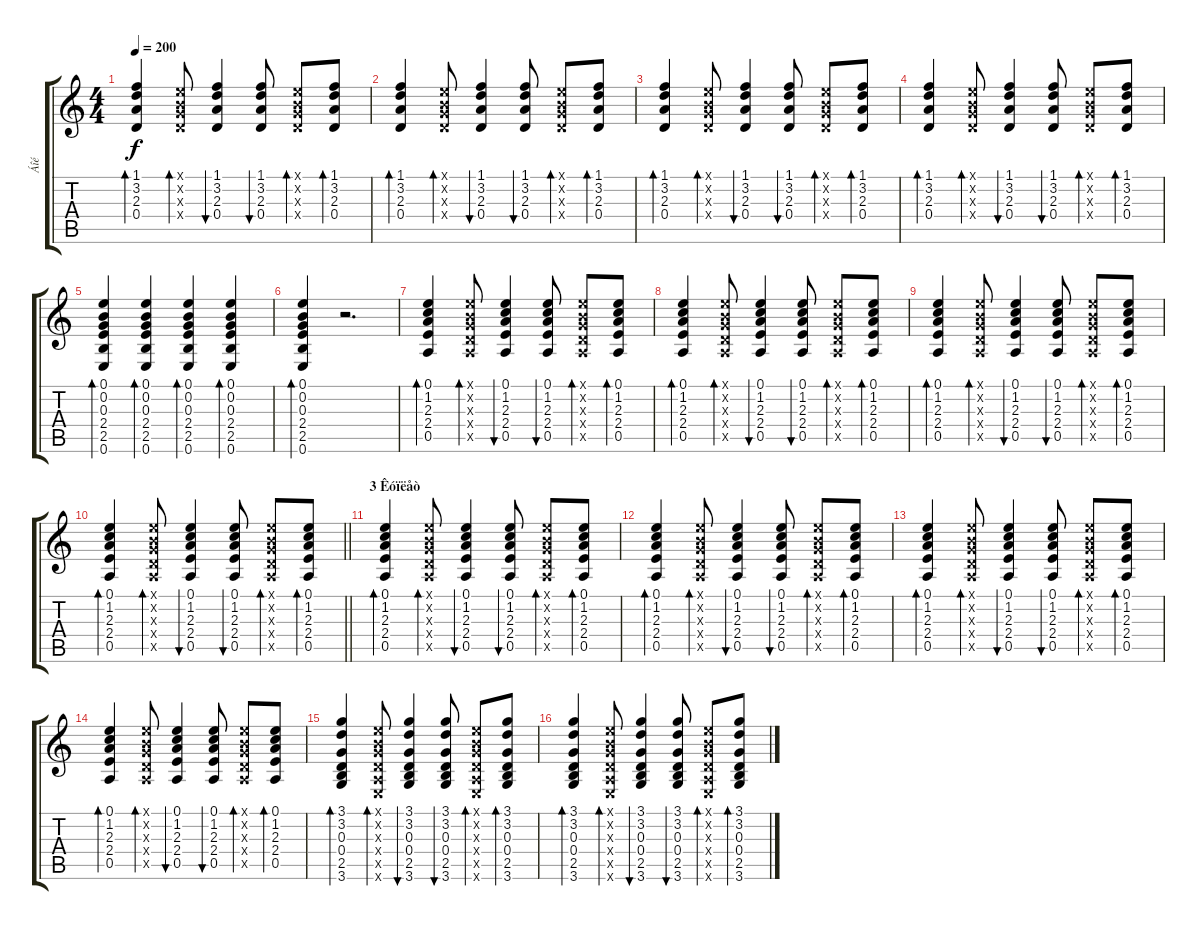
\track ("Áîé" "Áîé") {instrument acousticguitarsteel}
\staff {score tabs}
\tuning (E4 B3 G3 D3 A2 E2) {hide}
\ts (4 4)
\tempo 200
\clef g2
\ks c
(1.1 3.2 2.3 0.4).4{bd 60 dy f} (0.1{x} 0.2{x} 0.3{x} 0.4{x}).8{bd 60} (1.1 3.2 2.3 0.4).4{bu 60} (1.1 3.2 2.3 0.4).8{bu 60} (0.1{x} 0.2{x} 0.3{x} 0.4{x}).8{bd 60} (1.1 3.2 2.3 0.4).8{bd 60} |
(1.1 3.2 2.3 0.4).4{bd 60} (0.1{x} 0.2{x} 0.3{x} 0.4{x}).8{bd 60} (1.1 3.2 2.3 0.4).4{bu 60} (1.1 3.2 2.3 0.4).8{bu 60} (0.1{x} 0.2{x} 0.3{x} 0.4{x}).8{bd 60} (1.1 3.2 2.3 0.4).8{bd 60} |
(1.1 3.2 2.3 0.4).4{bd 60} (0.1{x} 0.2{x} 0.3{x} 0.4{x}).8{bd 60} (1.1 3.2 2.3 0.4).4{bu 60} (1.1 3.2 2.3 0.4).8{bu 60} (0.1{x} 0.2{x} 0.3{x} 0.4{x}).8{bd 60} (1.1 3.2 2.3 0.4).8{bd 60} |
(1.1 3.2 2.3 0.4).4{bd 60} (0.1{x} 0.2{x} 0.3{x} 0.4{x}).8{bd 60} (1.1 3.2 2.3 0.4).4{bu 60} (1.1 3.2 2.3 0.4).8{bu 60} (0.1{x} 0.2{x} 0.3{x} 0.4{x}).8{bd 60} (1.1 3.2 2.3 0.4).8{bd 60} |
(0.1 0.2 0.3 2.4 2.5 0.6).4{bd 60} (0.1 0.2 0.3 2.4 2.5 0.6).4{bd 60} (0.1 0.2 0.3 2.4 2.5 0.6).4{bd 60} (0.1 0.2 0.3 2.4 2.5 0.6).4{bd 60} |
(0.1 0.2 0.3 2.4 2.5 0.6).4{bd 60} r.2{d} |
(0.1 1.2 2.3 2.4 0.5).4{bd 60} (0.1{x} 0.2{x} 0.3{x} 0.4{x} 0.5{x}).8{bd 60} (0.1 1.2 2.3 2.4 0.5).4{bu 60} (0.1 1.2 2.3 2.4 0.5).8{bu 60} (0.1{x} 0.2{x} 0.3{x} 0.4{x} 0.5{x}).8{bd 60} (0.1 1.2 2.3 2.4 0.5).8{bd 60} |
(0.1 1.2 2.3 2.4 0.5).4{bd 60} (0.1{x} 0.2{x} 0.3{x} 0.4{x} 0.5{x}).8{bd 60} (0.1 1.2 2.3 2.4 0.5).4{bu 60} (0.1 1.2 2.3 2.4 0.5).8{bu 60} (0.1{x} 0.2{x} 0.3{x} 0.4{x} 0.5{x}).8{bd 60} (0.1 1.2 2.3 2.4 0.5).8{bd 60} |
(0.1 1.2 2.3 2.4 0.5).4{bd 60} (0.1{x} 0.2{x} 0.3{x} 0.4{x} 0.5{x}).8{bd 60} (0.1 1.2 2.3 2.4 0.5).4{bu 60} (0.1 1.2 2.3 2.4 0.5).8{bu 60} (0.1{x} 0.2{x} 0.3{x} 0.4{x} 0.5{x}).8{bd 60} (0.1 1.2 2.3 2.4 0.5).8{bd 60} |
\barLineRight lightlight
(0.1 1.2 2.3 2.4 0.5).4{bd 60} (0.1{x} 0.2{x} 0.3{x} 0.4{x} 0.5{x}).8{bd 60} (0.1 1.2 2.3 2.4 0.5).4{bu 60} (0.1 1.2 2.3 2.4 0.5).8{bu 60} (0.1{x} 0.2{x} 0.3{x} 0.4{x} 0.5{x}).8{bd 60} (0.1 1.2 2.3 2.4 0.5).8{bd 60} |
\section ("" "3 Êóïëåò")
(0.1 1.2 2.3 2.4 0.5).4{bd 60} (0.1{x} 0.2{x} 0.3{x} 0.4{x} 0.5{x}).8{bd 60} (0.1 1.2 2.3 2.4 0.5).4{bu 60} (0.1 1.2 2.3 2.4 0.5).8{bu 60} (0.1{x} 0.2{x} 0.3{x} 0.4{x} 0.5{x}).8{bd 60} (0.1 1.2 2.3 2.4 0.5).8{bd 60} |
(0.1 1.2 2.3 2.4 0.5).4{bd 60} (0.1{x} 0.2{x} 0.3{x} 0.4{x} 0.5{x}).8{bd 60} (0.1 1.2 2.3 2.4 0.5).4{bu 60} (0.1 1.2 2.3 2.4 0.5).8{bu 60} (0.1{x} 0.2{x} 0.3{x} 0.4{x} 0.5{x}).8{bd 60} (0.1 1.2 2.3 2.4 0.5).8{bd 60} |
(0.1 1.2 2.3 2.4 0.5).4{bd 60} (0.1{x} 0.2{x} 0.3{x} 0.4{x} 0.5{x}).8{bd 60} (0.1 1.2 2.3 2.4 0.5).4{bu 60} (0.1 1.2 2.3 2.4 0.5).8{bu 60} (0.1{x} 0.2{x} 0.3{x} 0.4{x} 0.5{x}).8{bd 60} (0.1 1.2 2.3 2.4 0.5).8{bd 60} |
(0.1 1.2 2.3 2.4 0.5).4{bd 60} (0.1{x} 0.2{x} 0.3{x} 0.4{x} 0.5{x}).8{bd 60} (0.1 1.2 2.3 2.4 0.5).4{bu 60} (0.1 1.2 2.3 2.4 0.5).8{bu 60} (0.1{x} 0.2{x} 0.3{x} 0.4{x} 0.5{x}).8{bd 60} (0.1 1.2 2.3 2.4 0.5).8{bd 60} |
(3.1 3.2 0.3 0.4 2.5 3.6).4{bd 60} (0.1{x} 0.2{x} 0.3{x} 0.4{x} 0.5{x} 0.6{x}).8{bd 60} (3.1 3.2 0.3 0.4 2.5 3.6).4{bu 60} (3.1 3.2 0.3 0.4 2.5 3.6).8{bu 60} (0.1{x} 0.2{x} 0.3{x} 0.4{x} 0.5{x} 0.6{x}).8{bd 60} (3.1 3.2 0.3 0.4 2.5 3.6).8{bd 60} |
(3.1 3.2 0.3 0.4 2.5 3.6).4{bd 60} (0.1{x} 0.2{x} 0.3{x} 0.4{x} 0.5{x} 0.6{x}).8{bd 60} (3.1 3.2 0.3 0.4 2.5 3.6).4{bu 60} (3.1 3.2 0.3 0.4 2.5 3.6).8{bu 60} (0.1{x} 0.2{x} 0.3{x} 0.4{x} 0.5{x} 0.6{x}).8{bd 60} (3.1 3.2 0.3 0.4 2.5 3.6).8{bd 60}
